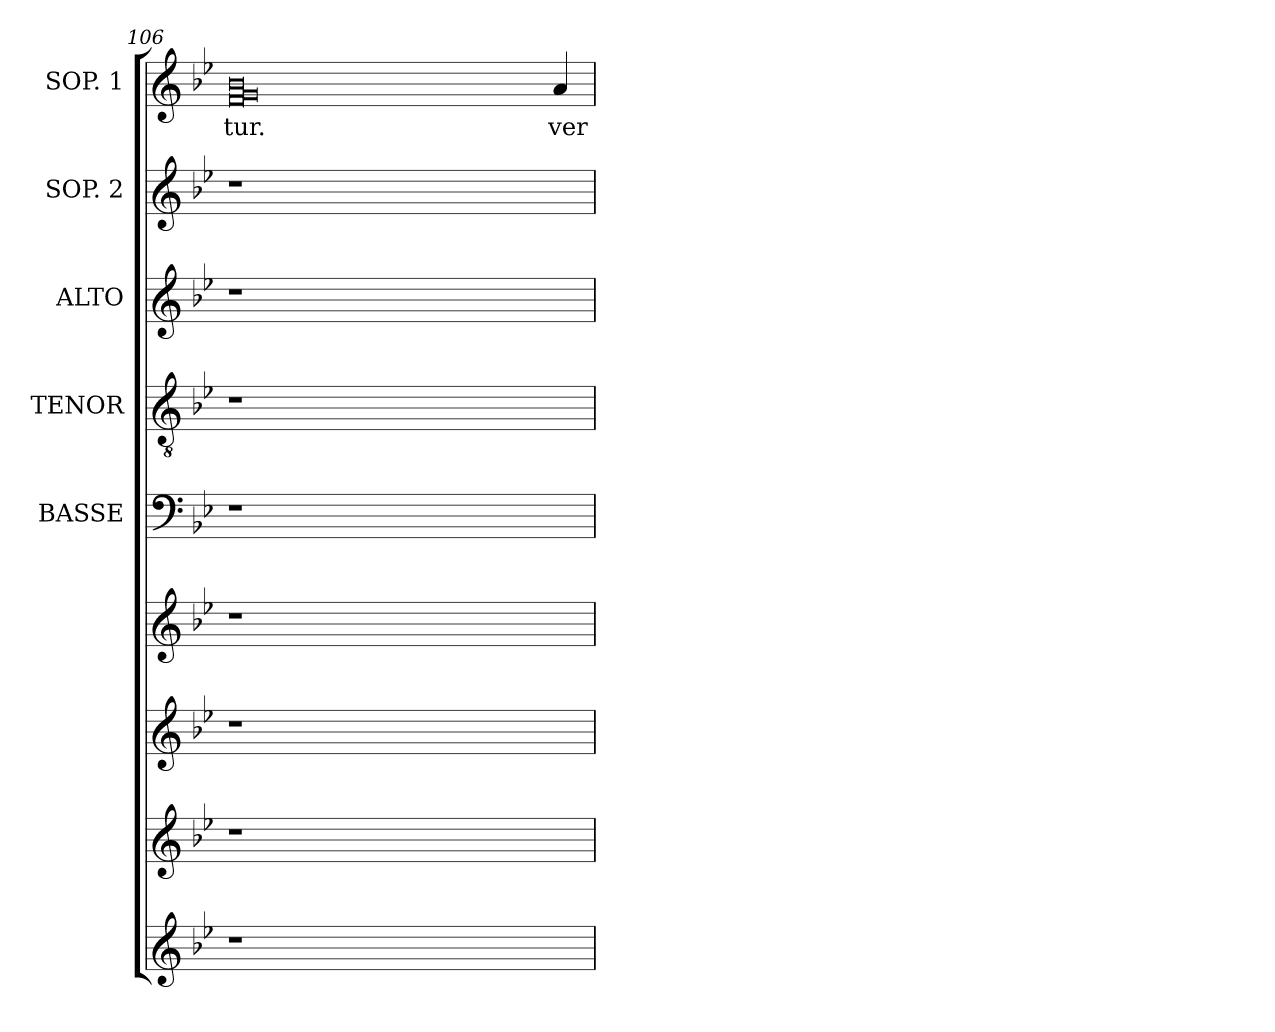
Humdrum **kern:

**kern	**kern	**kern	**kern	**kern	**kern	**kern	**kern	**kern	**text
*part9	*part8	*part7	*part6	*part5	*part4	*part3	*part2	*part1	*part1
*staff9	*staff8	*staff7	*staff6	*staff5	*staff4	*staff3	*staff2	*staff1	*staff1
*	*	*	*	*I"BASSE	*I"TENOR	*I"ALTO	*I"SOP. 2	*I"SOP. 1	*
*	*	*	*	*I'BAS.	*I'TEN.	*I'ALT.	*I'SOP. 2	*I'SOP. 1	*
*clefG2	*clefG2	*clefG2	*clefG2	*clefF4	*clefGv2	*clefG2	*clefG2	*clefG2	*
*k[b-e-]	*k[b-e-]	*k[b-e-]	*k[b-e-]	*k[b-e-]	*k[b-e-]	*k[b-e-]	*k[b-e-]	*k[b-e-]	*
*B-:	*B-:	*B-:	*B-:	*B-:	*B-:	*B-:	*B-:	*B-:	*
=106	=106	=106	=106	=106	=106	=106	=106	=106	=106
!	!	!	!	!	!	!	!	!	!LO:LY:b
1r	1r	1r	1r	1r	1r	1r	1r	0f 0g 0b-	-tur.
0.ryy	0.ryy	0.ryy	0.ryy	0.ryy	0.ryy	0.ryy	0.ryy	.	.
.	.	.	.	.	.	.	.	1..ryy	.
!	!	!	!	!	!	!	!	!	!LO:LY:b
.	.	.	.	.	.	.	.	4a/	ver-
=	=	=	=	=	=	=	=	=	=
*-	*-	*-	*-	*-	*-	*-	*-	*-	*-
